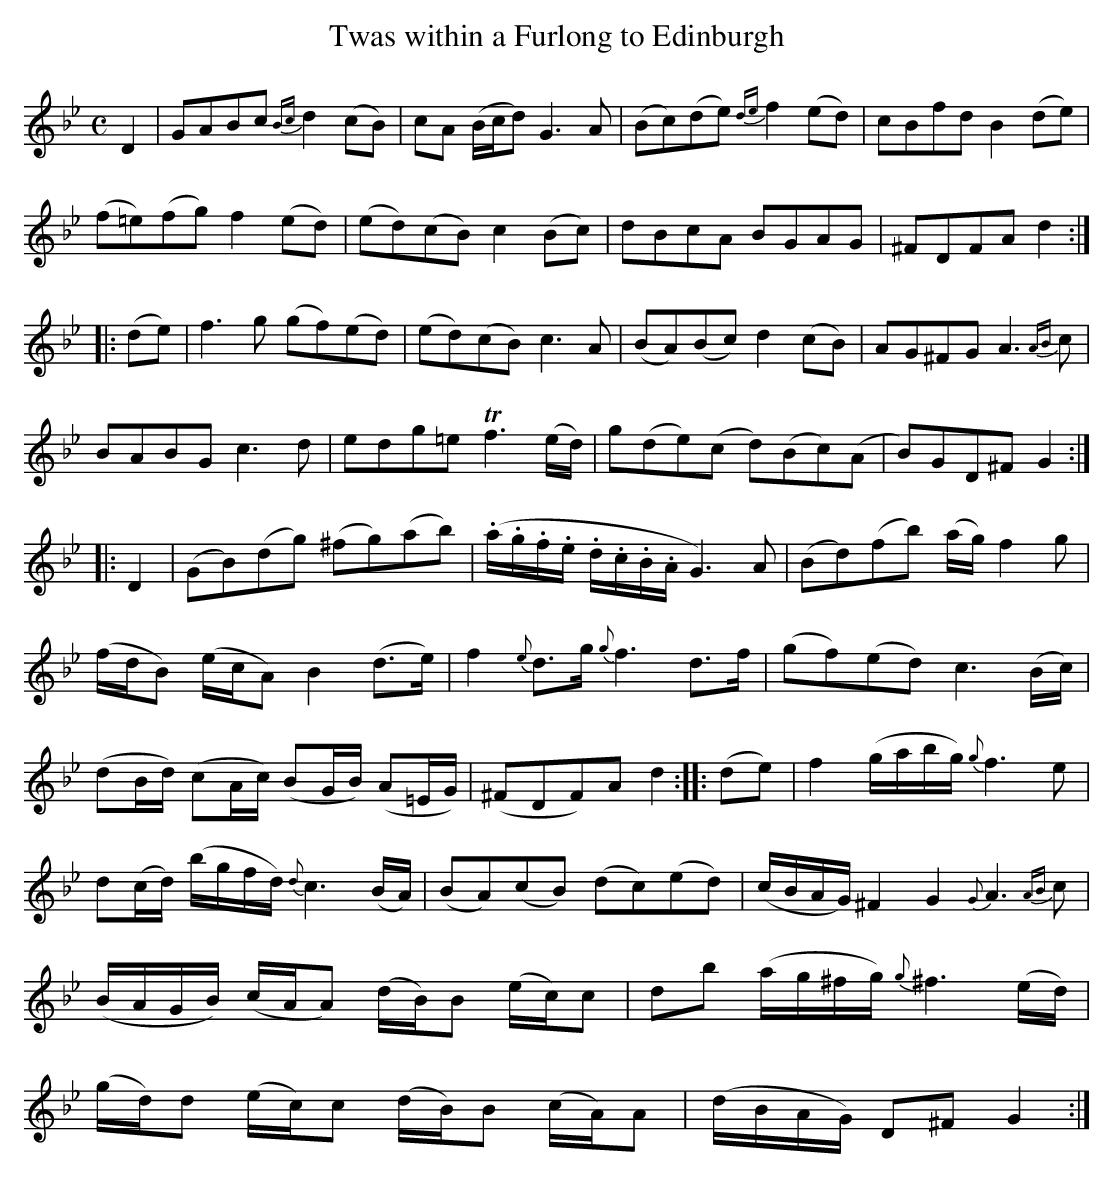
X:1
T:Twas within a Furlong to Edinburgh
M:C
L:1/8
K:Gmin
D2|GABc {Bc}d2 (cB)|cA (B/c/d) G3A|(Bc)(de) {de}f2 (ed)|cBfd B2 (de)|
(f=e)(fg) f2 (ed)|(ed)(cB) c2 (Bc)|dBcA BGAG|^FDFA d2:|
|:(de)|f3g (gf)(ed)|(ed)(cB) c3A|(BA)(Bc) d2 (cB)|AG^FG A3 {AB}c|
BABG c3d|edg=e Tf3 (e/d/)|g(de)(c d)(Bc)(A|B)GD^F G2:|
|:D2|(GB)(dg) (^fg)(ab)|(.a/.g/.f/.e/ .d/.c/.B/.A/ G3)A|(Bd)(fb) (a/g/) f2g|
(f/d/B) (e/c/A) B2 (d>e)|f2 {e}d>g {g}f3 d>f|(gf)(ed) c3 (B/c/)|
(dB/d/) (cA/c/) (BG/B/) (A=E/G/)|(^FDF)A d2::(de)|f2 (g/a/b/g/) {g}f3e|
d(c/d/) (b/g/f/d/) {d}c3 (B/A/)|(BA)(cB) (dc)(ed)|(c/B/A/G/) ^F2 G2 {G}A3 {AB}c|
(B/A/G/B/) (c/A/A) (d/B/)B (e/c/)c|db (a/g/^f/g/) {g}^f3 (e/d/)|
(g/d/)d (e/c/)c (d/B/)B (c/A/)A|(d/B/A/G/) D^F G2:|]
